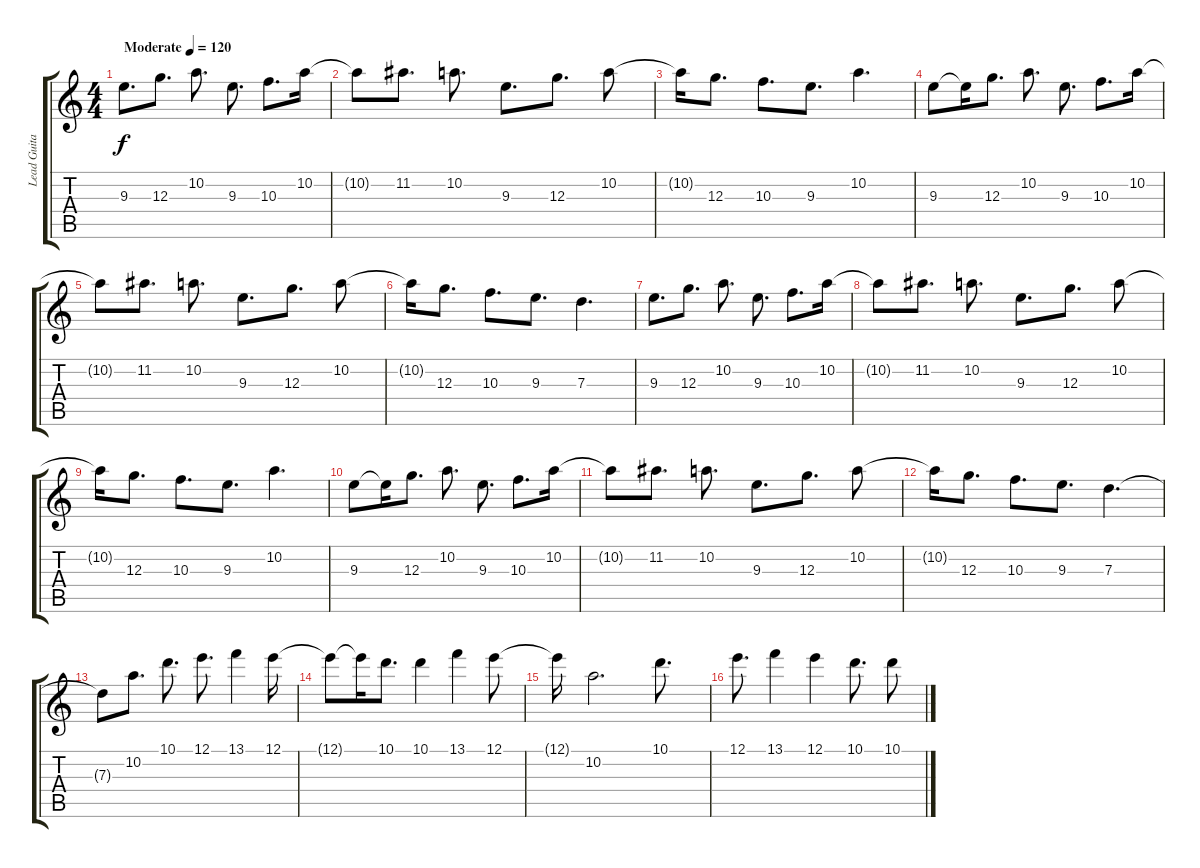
\track ("Lead Guitar" "Lead Guita") {instrument acousticguitarsteel}
\staff {score tabs}
\tuning (E4 B3 G3 D3 A2 E2) {hide}
\ts (4 4)
\tempo (120 "Moderate")
\clef g2
\ks c
9.3.8{d dy f instrument acousticguitarsteel} 12.3.8{d} 10.2.8{d} 9.3.8{d} 10.3.8{d} 10.2.16 |
10.2{t}.8 11.2.8{d} 10.2.8{d} 9.3.8{d} 12.3.8{d} 10.2.8 |
10.2{t}.16 12.3.8{d} 10.3.8{d} 9.3.8{d} 10.2.4{d} |
9.3.8 9.3{t}.16 12.3.8{d} 10.2.8{d} 9.3.8{d} 10.3.8{d} 10.2.16 |
10.2{t}.8 11.2.8{d} 10.2.8{d} 9.3.8{d} 12.3.8{d} 10.2.8 |
10.2{t}.16 12.3.8{d} 10.3.8{d} 9.3.8{d} 7.3.4{d} |
9.3.8{d} 12.3.8{d} 10.2.8{d} 9.3.8{d} 10.3.8{d} 10.2.16 |
10.2{t}.8 11.2.8{d} 10.2.8{d} 9.3.8{d} 12.3.8{d} 10.2.8 |
10.2{t}.16 12.3.8{d} 10.3.8{d} 9.3.8{d} 10.2.4{d} |
9.3.8 9.3{t}.16 12.3.8{d} 10.2.8{d} 9.3.8{d} 10.3.8{d} 10.2.16 |
10.2{t}.8 11.2.8{d} 10.2.8{d} 9.3.8{d} 12.3.8{d} 10.2.8 |
10.2{t}.16 12.3.8{d} 10.3.8{d} 9.3.8{d} 7.3.4{d} |
7.3{t}.8 10.2.8{d} 10.1.8{d} 12.1.8{d} 13.1.4 12.1.16 |
12.1{t}.8 12.1{t}.16 10.1.8{d} 10.1.4 13.1.4 12.1.8 |
12.1{t}.16 10.2.2{d} 10.1.8{d} |
12.1.8{d} 13.1.4 12.1.4 10.1.8{d} 10.1.8
